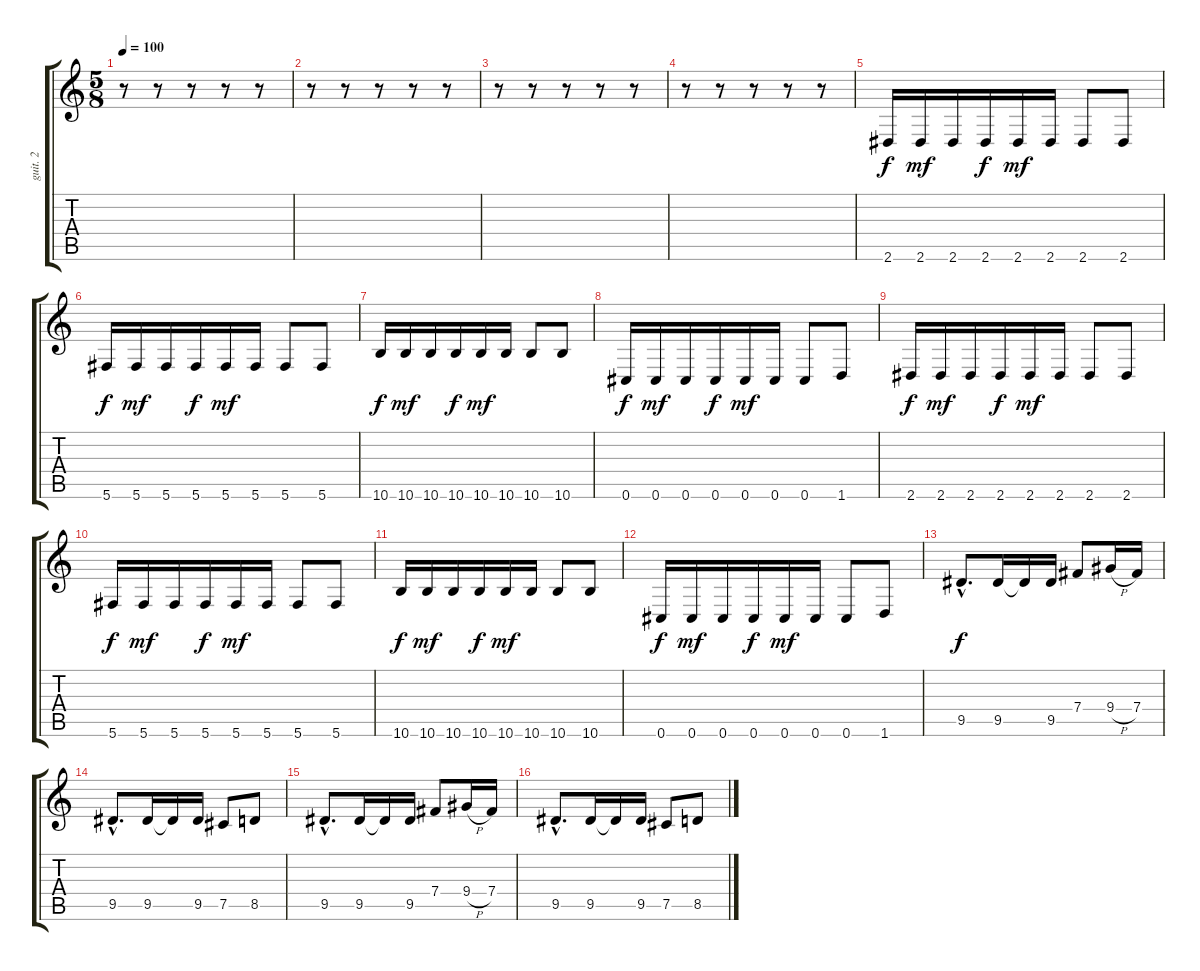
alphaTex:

\track ("guit. 2" "guit. 2") {instrument distortionguitar}
\staff {score tabs}
\tuning (Db4 Ab3 E3 B2 Gb2 Db2) {hide}
\ts (5 8)
\tempo 100
\clef g2
\ks c
r.8{dy f} r.8 r.8 r.8 r.8 |
r.8 r.8 r.8 r.8 r.8 |
r.8 r.8 r.8 r.8 r.8 |
r.8 r.8 r.8 r.8 r.8 |
2.6.16 2.6.16{dy mf} 2.6.16 2.6.16{dy f} 2.6.16{dy mf} 2.6.16 2.6.8 2.6.8 |
5.6.16{dy f} 5.6.16{dy mf} 5.6.16 5.6.16{dy f} 5.6.16{dy mf} 5.6.16 5.6.8 5.6.8 |
10.6.16{dy f} 10.6.16{dy mf} 10.6.16 10.6.16{dy f} 10.6.16{dy mf} 10.6.16 10.6.8 10.6.8 |
0.6.16{dy f} 0.6.16{dy mf} 0.6.16 0.6.16{dy f} 0.6.16{dy mf} 0.6.16 0.6.8 1.6.8 |
2.6.16{dy f} 2.6.16{dy mf} 2.6.16 2.6.16{dy f} 2.6.16{dy mf} 2.6.16 2.6.8 2.6.8 |
5.6.16{dy f} 5.6.16{dy mf} 5.6.16 5.6.16{dy f} 5.6.16{dy mf} 5.6.16 5.6.8 5.6.8 |
10.6.16{dy f} 10.6.16{dy mf} 10.6.16 10.6.16{dy f} 10.6.16{dy mf} 10.6.16 10.6.8 10.6.8 |
0.6.16{dy f} 0.6.16{dy mf} 0.6.16 0.6.16{dy f} 0.6.16{dy mf} 0.6.16 0.6.8 1.6.8 |
9.5{hac}.8{d dy f instrument distortionguitar} 9.5.16 9.5{t}.16 9.5.16 7.4.8 9.4{h}.16 7.4.16 |
9.5{hac}.8{d} 9.5.16 9.5{t}.16 9.5.16 7.5.8 8.5.8 |
9.5{hac}.8{d instrument distortionguitar} 9.5.16 9.5{t}.16 9.5.16 7.4.8 9.4{h}.16 7.4.16 |
9.5{hac}.8{d} 9.5.16 9.5{t}.16 9.5.16 7.5.8 8.5.8
